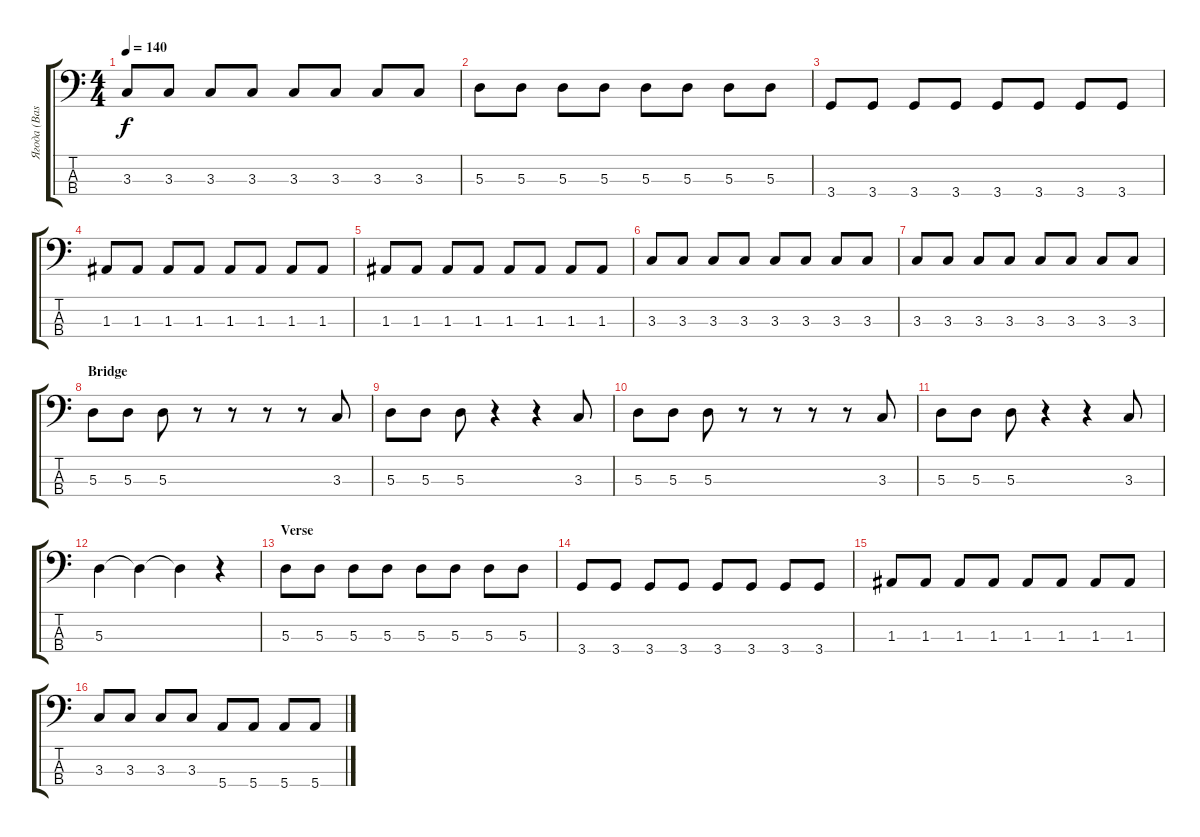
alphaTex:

\track ("Ягода (Bass)" "Ягода (Bas") {instrument electricbassfinger}
\staff {score tabs}
\tuning (G2 D2 A1 E1) {hide}
\ts (4 4)
\tempo 140
\clef f4
\ks c
3.3.8{dy f} 3.3.8 3.3.8 3.3.8 3.3.8 3.3.8 3.3.8 3.3.8 |
5.3.8 5.3.8 5.3.8 5.3.8 5.3.8 5.3.8 5.3.8 5.3.8 |
3.4.8 3.4.8 3.4.8 3.4.8 3.4.8 3.4.8 3.4.8 3.4.8 |
1.3.8 1.3.8 1.3.8 1.3.8 1.3.8 1.3.8 1.3.8 1.3.8 |
1.3.8 1.3.8 1.3.8 1.3.8 1.3.8 1.3.8 1.3.8 1.3.8 |
3.3.8 3.3.8 3.3.8 3.3.8 3.3.8 3.3.8 3.3.8 3.3.8 |
3.3.8 3.3.8 3.3.8 3.3.8 3.3.8 3.3.8 3.3.8 3.3.8 |
\section ("" "Bridge")
5.3.8 5.3.8 5.3.8 r.8 r.8 r.8 r.8 3.3.8 |
5.3.8 5.3.8 5.3.8 r.4 r.4 3.3.8 |
5.3.8 5.3.8 5.3.8 r.8 r.8 r.8 r.8 3.3.8 |
5.3.8 5.3.8 5.3.8 r.4 r.4 3.3.8 |
5.3.4 5.3{t}.4 5.3{t}.4 r.4 |
\section ("" "Verse")
5.3.8 5.3.8 5.3.8 5.3.8 5.3.8 5.3.8 5.3.8 5.3.8 |
3.4.8 3.4.8 3.4.8 3.4.8 3.4.8 3.4.8 3.4.8 3.4.8 |
1.3.8 1.3.8 1.3.8 1.3.8 1.3.8 1.3.8 1.3.8 1.3.8 |
3.3.8 3.3.8 3.3.8 3.3.8 5.4.8 5.4.8 5.4.8 5.4.8
